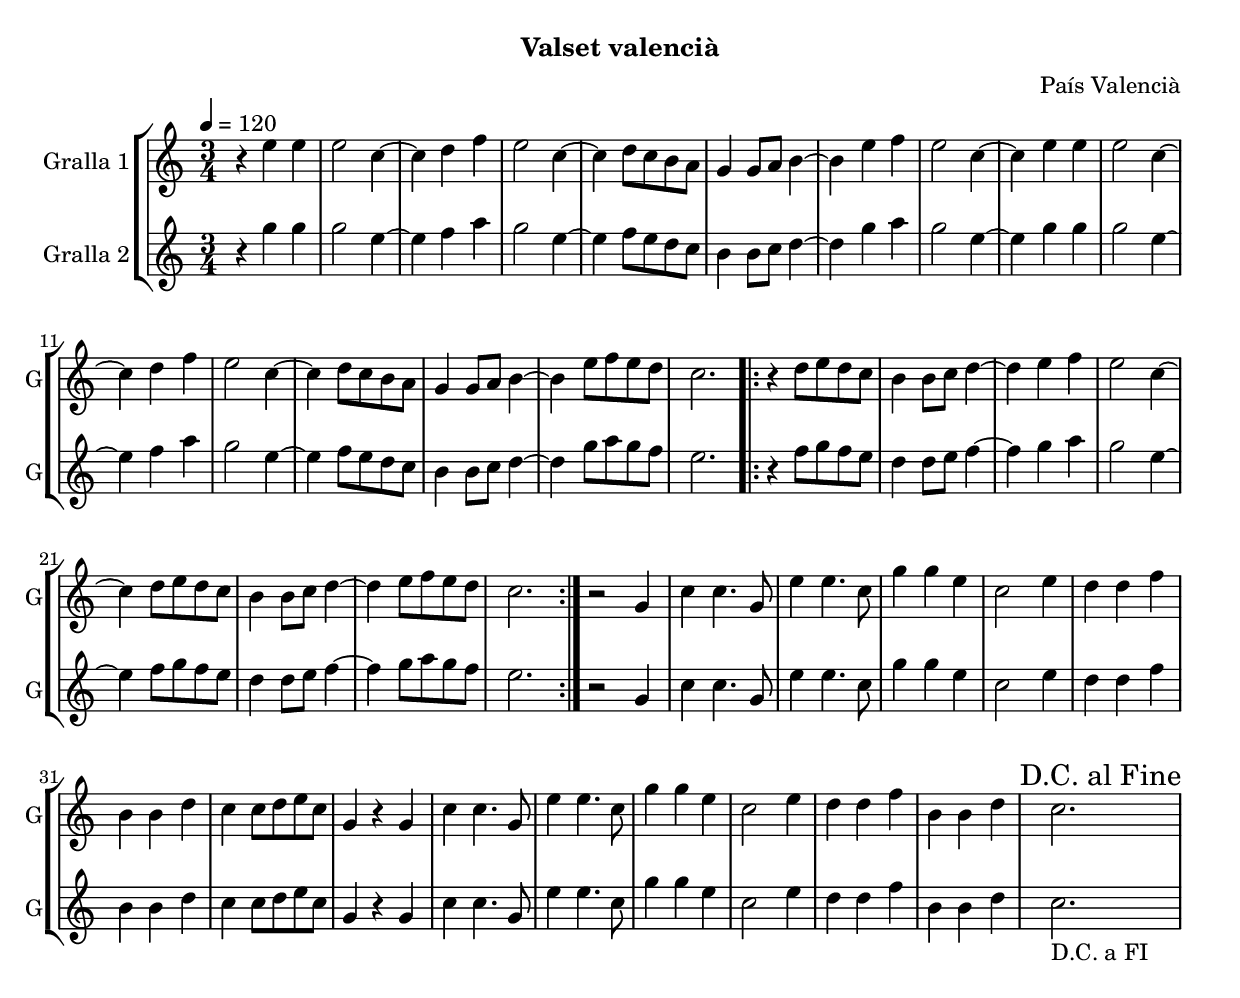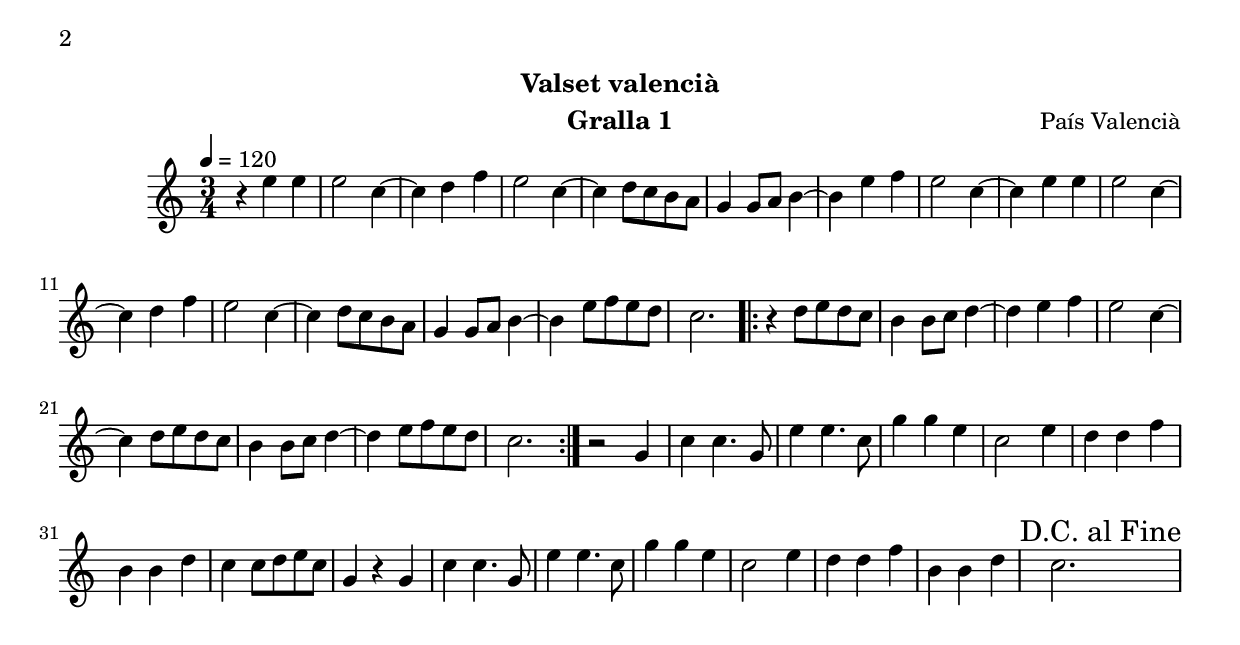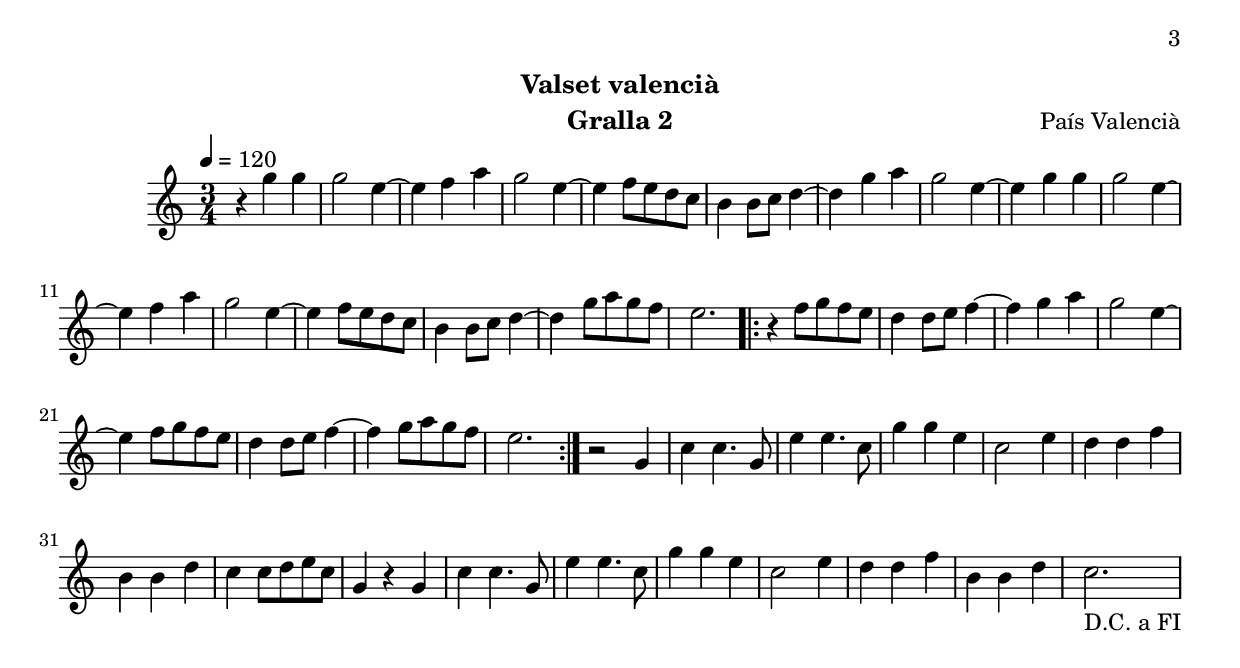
\version "2.22.1"

\header {
  dedication=""
  title="      "
  subtitle="Valset valencià"
  subsubtitle=""
  poet=""
  meter=""
  piece=""
  composer="País Valencià"
  arranger=""
  opus=""
  instrument=""
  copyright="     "
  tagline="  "
}

liniaroAa =
\relative e''
{
  \tempo 4=120
  \clef treble
  \key c \major
  \time 3/4
  r4 e e  |
  e2 c4 ~  |
  c4 d f  |
  e2 c4 ~  |
  %05
  c4 d8 c b a  |
  g4 g8 a b4 ~  |
  b4 e f  |
  e2 c4 ~  |
  c4 e e  |
  %10
  e2 c4 ~  |
  c4 d f  |
  e2 c4 ~  |
  c4 d8 c b a  |
  g4 g8 a b4 ~  |
  %15
  b4 e8 f e d  |
  c2.  |
  \repeat volta 2 { r4 d8 e d c  |
  b4 b8 c d4 ~  |
  d4 e f  |
  %20
  e2 c4 ~  |
  c4 d8 e d c  |
  b4 b8 c d4 ~  |
  d4 e8 f e d  |
  c2.  | }
  %25
  r2 g4  |
  c4 c4. g8  |
  e'4 e4. c8  |
  g'4 g e  |
  c2 e4  |
  %30
  d4 d f  |
  b,4 b d  |
  c4 c8 d e c  |
  g4 r g  |
  c4 c4. g8  |
  %35
  e'4 e4. c8  |
  g'4 g e  |
  c2 e4  |
  d4 d f  |
  b,4 b d  |
  %40
  \mark "D.C. al Fine" c2.  |
}

liniaroAb =
\relative g''
{
  \tempo 4=120
  \clef treble
  \key c \major
  \time 3/4
  r4 g g  |
  g2 e4 ~  |
  e4 f a  |
  g2 e4 ~  |
  %05
  e4 f8 e d c  |
  b4 b8 c d4 ~  |
  d4 g a  |
  g2 e4 ~  |
  e4 g g  |
  %10
  g2 e4 ~  |
  e4 f a  |
  g2 e4 ~  |
  e4 f8 e d c  |
  b4 b8 c d4 ~  |
  %15
  d4 g8 a g f  |
  e2.  |
  \repeat volta 2 { r4 f8 g f e  |
  d4 d8 e f4 ~  |
  f4 g a  |
  %20
  g2 e4 ~  |
  e4 f8 g f e  |
  d4 d8 e f4 ~  |
  f4 g8 a g f  |
  e2.  | }
  %25
  r2 g,4  |
  c4 c4. g8  |
  e'4 e4. c8  |
  g'4 g e  |
  c2 e4  |
  %30
  d4 d f  |
  b,4 b d  |
  c4 c8 d e c  |
  g4 r g  |
  c4 c4. g8  |
  %35
  e'4 e4. c8  |
  g'4 g e  |
  c2 e4  |
  d4 d f  |
  b,4 b d  |
  %40
  c2. _"D.C. a FI"  |
}

\bookpart {
  \score {
    \new StaffGroup {
      \override Score.RehearsalMark #'self-alignment-X = #LEFT
      <<
        \new Staff \with {instrumentName = #"Gralla 1" shortInstrumentName = #"G"} \liniaroAa
        \new Staff \with {instrumentName = #"Gralla 2" shortInstrumentName = #"G"} \liniaroAb
      >>
    }
    \layout {}
  }
  \score { \unfoldRepeats
    \new StaffGroup {
      \override Score.RehearsalMark #'self-alignment-X = #LEFT
      <<
        \new Staff \with {instrumentName = #"Gralla 1" shortInstrumentName = #"G"} \liniaroAa
        \new Staff \with {instrumentName = #"Gralla 2" shortInstrumentName = #"G"} \liniaroAb
      >>
    }
    \midi {
      \set Staff.midiInstrument = "oboe"
      \set DrumStaff.midiInstrument = "drums"
    }
  }
}

\bookpart {
  \header {instrument="Gralla 1"}
  \score {
    \new StaffGroup {
      \override Score.RehearsalMark #'self-alignment-X = #LEFT
      <<
        \new Staff \liniaroAa
      >>
    }
    \layout {}
  }
  \score { \unfoldRepeats
    \new StaffGroup {
      \override Score.RehearsalMark #'self-alignment-X = #LEFT
      <<
        \new Staff \liniaroAa
      >>
    }
    \midi {
      \set Staff.midiInstrument = "oboe"
      \set DrumStaff.midiInstrument = "drums"
    }
  }
}

\bookpart {
  \header {instrument="Gralla 2"}
  \score {
    \new StaffGroup {
      \override Score.RehearsalMark #'self-alignment-X = #LEFT
      <<
        \new Staff \liniaroAb
      >>
    }
    \layout {}
  }
  \score { \unfoldRepeats
    \new StaffGroup {
      \override Score.RehearsalMark #'self-alignment-X = #LEFT
      <<
        \new Staff \liniaroAb
      >>
    }
    \midi {
      \set Staff.midiInstrument = "oboe"
      \set DrumStaff.midiInstrument = "drums"
    }
  }
}

